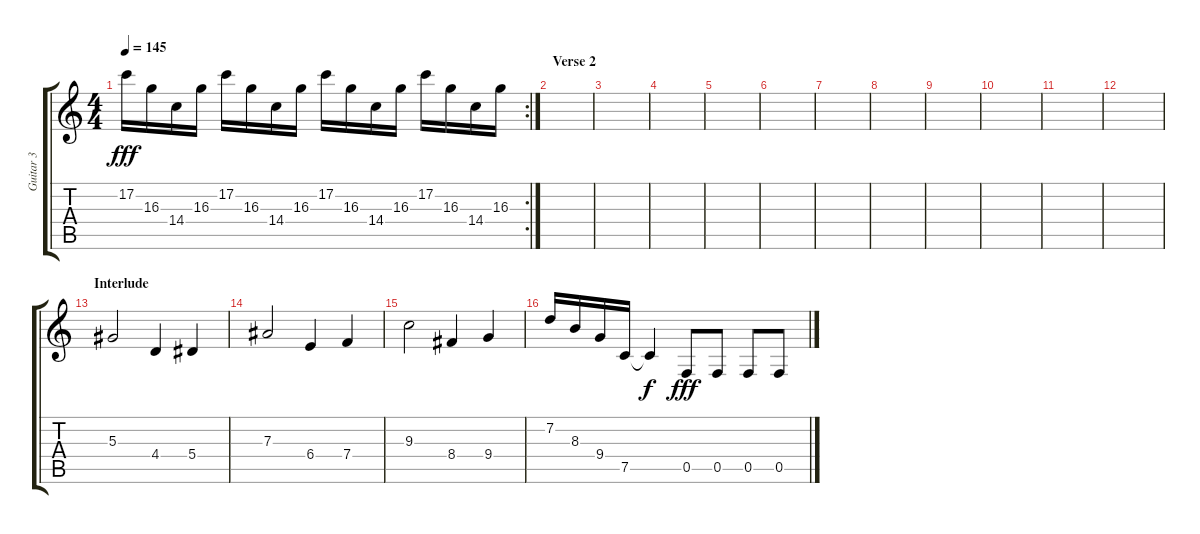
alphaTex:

\track ("Guitar 3" "Guitar 3") {instrument distortionguitar}
\staff {score tabs}
\tuning (C4 G3 Eb3 Bb2 F2 C2) {hide}
\rc 2
\ts (4 4)
\tempo 145
\clef g2
\ks c
17.2.16{dy fff} 16.3.16 14.4.16 16.3.16 17.2.16 16.3.16 14.4.16 16.3.16 17.2.16 16.3.16 14.4.16 16.3.16 17.2.16 16.3.16 14.4.16 16.3.16 |
\section ("" "Verse 2")
|
|
|
|
|
|
|
|
|
|
|
\section ("" "Interlude")
5.3.2{instrument electricguitarclean} 4.4.4 5.4.4 |
7.3.2 6.4.4 7.4.4 |
9.3.2 8.4.4 9.4.4 |
7.2.16 8.3.16 9.4.16 7.5.16 7.5{t}.4{dy f} 0.5.8{dy fff instrument distortionguitar} 0.5.8 0.5.8 0.5.8
